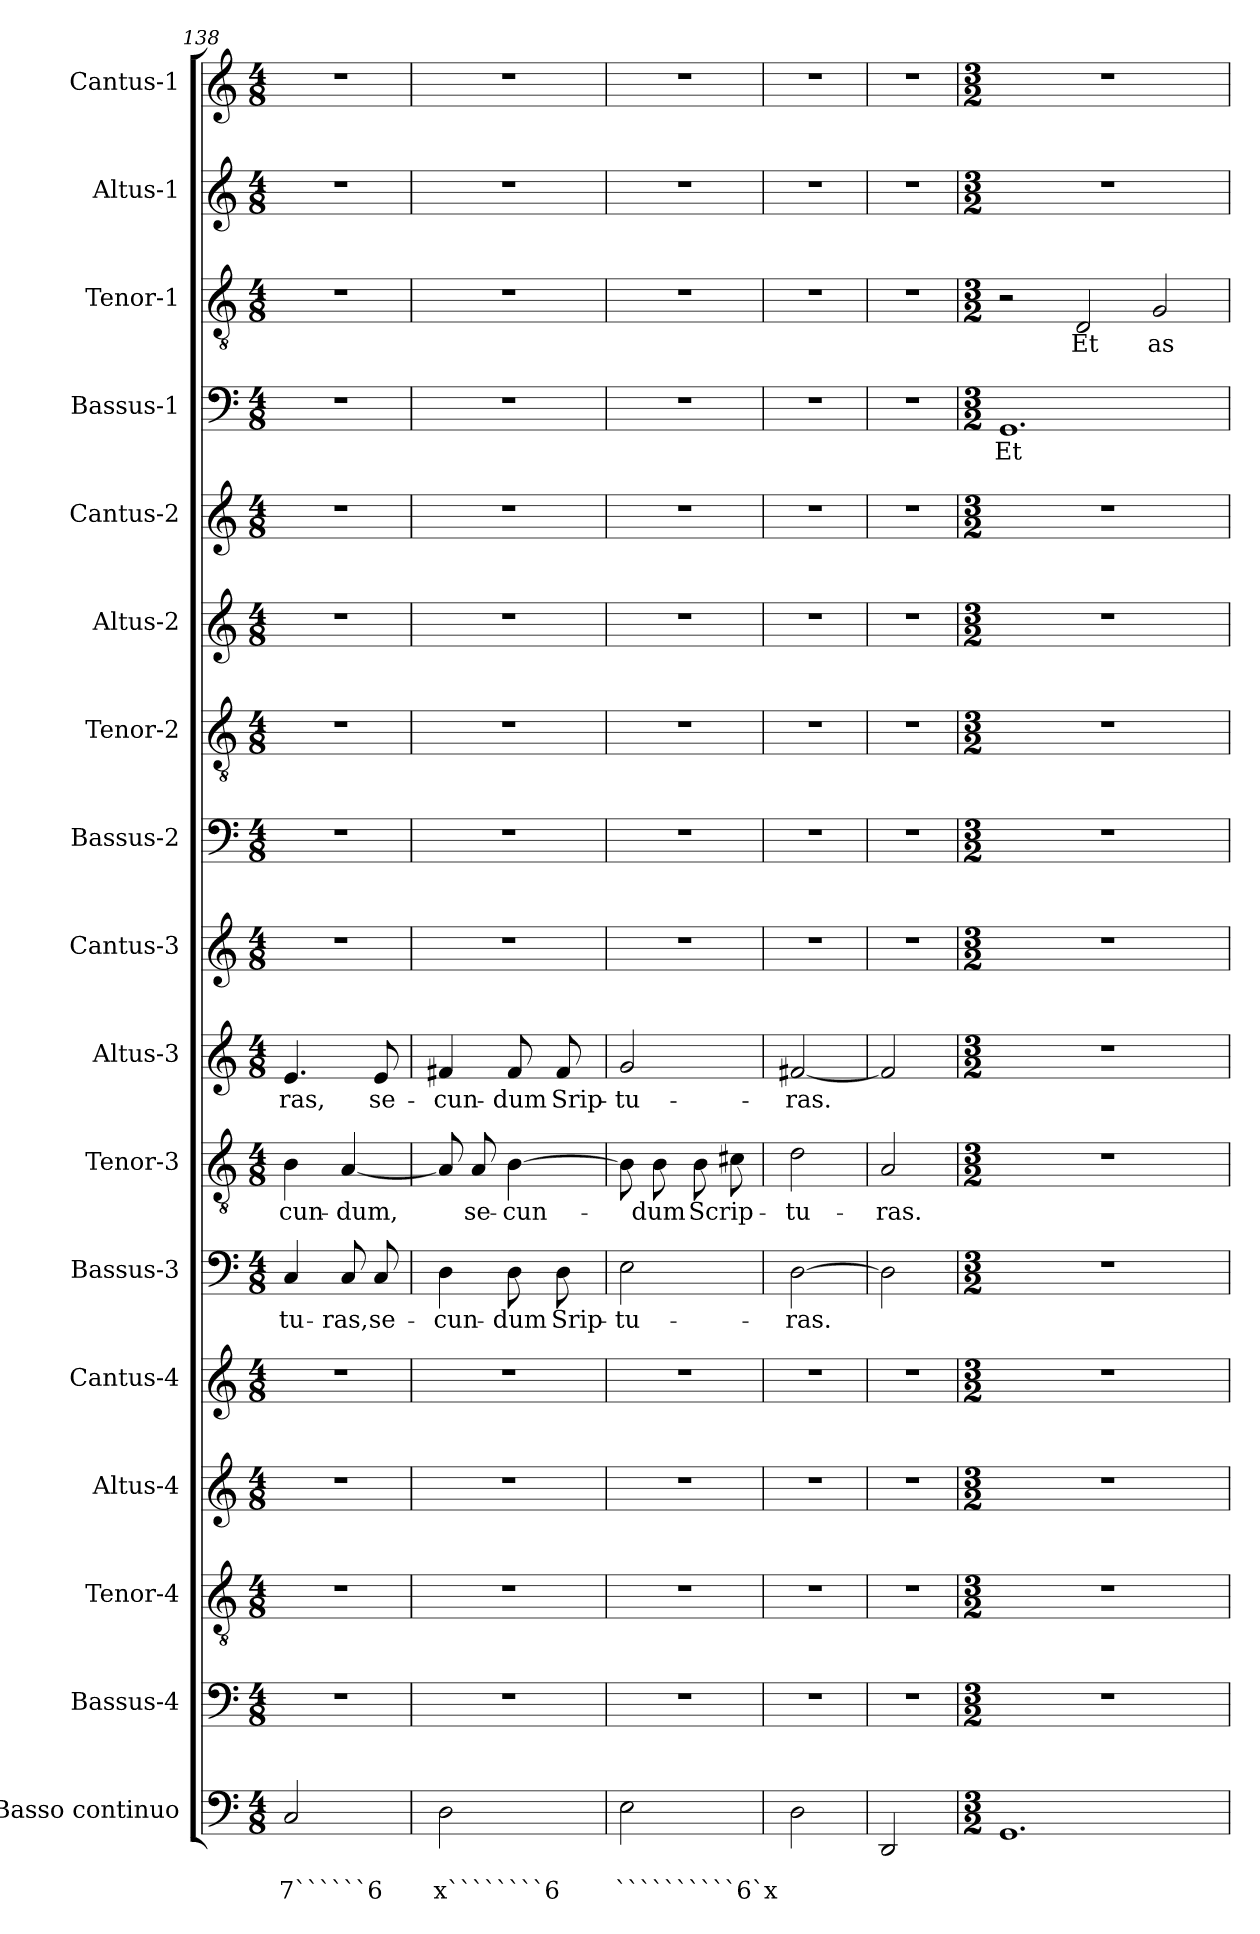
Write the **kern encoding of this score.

**kern	**text	**text	**kern	**kern	**kern	**kern	**kern	**text	**kern	**text	**kern	**text	**kern	**kern	**kern	**kern	**kern	**kern	**text	**kern	**text	**kern	**kern
*part17	*part17	*part17	*part16	*part15	*part14	*part13	*part12	*part12	*part11	*part11	*part10	*part10	*part9	*part8	*part7	*part6	*part5	*part4	*part4	*part3	*part3	*part2	*part1
*staff17	*staff17	*staff17	*staff16	*staff15	*staff14	*staff13	*staff12	*staff12	*staff11	*staff11	*staff10	*staff10	*staff9	*staff8	*staff7	*staff6	*staff5	*staff4	*staff4	*staff3	*staff3	*staff2	*staff1
*I"Basso continuo	*	*	*I"Bassus-4	*I"Tenor-4	*I"Altus-4	*I"Cantus-4	*I"Bassus-3	*	*I"Tenor-3	*	*I"Altus-3	*	*I"Cantus-3	*I"Bassus-2	*I"Tenor-2	*I"Altus-2	*I"Cantus-2	*I"Bassus-1	*	*I"Tenor-1	*	*I"Altus-1	*I"Cantus-1
*I'BC2	*	*	*I'B4	*I'T4	*I'A4	*I'C4	*I'B3	*	*I'T3	*	*I'A3	*	*I'C3	*I'B2	*I'T2	*I'A-2	*I'C2	*I'B1	*	*I'T1	*	*I'A1	*I'C1
*clefF4	*	*	*clefF4	*clefGv2	*clefG2	*clefG2	*clefF4	*	*clefGv2	*	*clefG2	*	*clefG2	*clefF4	*clefGv2	*clefG2	*clefG2	*clefF4	*	*clefGv2	*	*clefG2	*clefG2
*k[]	*	*	*k[]	*k[]	*k[]	*k[]	*k[]	*	*k[]	*	*k[]	*	*k[]	*k[]	*k[]	*k[]	*k[]	*k[]	*	*k[]	*	*k[]	*k[]
*C:	*	*	*C:	*C:	*C:	*C:	*C:	*	*C:	*	*C:	*	*C:	*C:	*C:	*C:	*C:	*C:	*	*C:	*	*C:	*C:
*M4/8	*	*	*M4/8	*M4/8	*M4/8	*M4/8	*M4/8	*	*M4/8	*	*M4/8	*	*M4/8	*M4/8	*M4/8	*M4/8	*M4/8	*M4/8	*	*M4/8	*	*M4/8	*M4/8
=138	=138	=138	=138	=138	=138	=138	=138	=138	=138	=138	=138	=138	=138	=138	=138	=138	=138	=138	=138	=138	=138	=138	=138
!	!	!LO:LY:b	!	!	!	!	!	!LO:LY:b	!	!LO:LY:b	!	!LO:LY:b	!	!	!	!	!	!	!	!	!	!	!
2C/	.	7``````6	2r	2r	2r	2r	4C/	-tu-	4B\	-cun-	4.e/	-ras,	2r	2r	2r	2r	2r	2r	.	2r	.	2r	2r
!	!	!	!	!	!	!	!	!LO:LY:b	!	!LO:LY:b	!	!	!	!	!	!	!	!	!	!	!	!	!
.	.	.	.	.	.	.	8C/	-ras,	[4A/	-dum,	.	.	.	.	.	.	.	.	.	.	.	.	.
!	!	!	!	!	!	!	!	!LO:LY:b	!	!	!	!LO:LY:b	!	!	!	!	!	!	!	!	!	!	!
.	.	.	.	.	.	.	8C/	se-	.	.	8e/	se-	.	.	.	.	.	.	.	.	.	.	.
=139	=139	=139	=139	=139	=139	=139	=139	=139	=139	=139	=139	=139	=139	=139	=139	=139	=139	=139	=139	=139	=139	=139	=139
!	!	!LO:LY:b	!	!	!	!	!	!LO:LY:b	!	!	!	!LO:LY:b	!	!	!	!	!	!	!	!	!	!	!
2D\	.	x````````6	2r	2r	2r	2r	4D\	-cun-	8A/]	.	4f#X/	-cun-	2r	2r	2r	2r	2r	2r	.	2r	.	2r	2r
!	!	!	!	!	!	!	!	!	!	!LO:LY:b	!	!	!	!	!	!	!	!	!	!	!	!	!
.	.	.	.	.	.	.	.	.	8A/	se-	.	.	.	.	.	.	.	.	.	.	.	.	.
!	!	!	!	!	!	!	!	!LO:LY:b	!	!LO:LY:b	!	!LO:LY:b	!	!	!	!	!	!	!	!	!	!	!
.	.	.	.	.	.	.	8D\	-dum	[4B\	-cun-	8f#/	-dum	.	.	.	.	.	.	.	.	.	.	.
!	!	!	!	!	!	!	!	!LO:LY:b	!	!	!	!LO:LY:b	!	!	!	!	!	!	!	!	!	!	!
.	.	.	.	.	.	.	8D\	Srip-	.	.	8f#/	Srip-	.	.	.	.	.	.	.	.	.	.	.
=140	=140	=140	=140	=140	=140	=140	=140	=140	=140	=140	=140	=140	=140	=140	=140	=140	=140	=140	=140	=140	=140	=140	=140
!	!	!LO:LY:b	!	!	!	!	!	!LO:LY:b	!	!	!	!LO:LY:b	!	!	!	!	!	!	!	!	!	!	!
2E\	.	``````````6`x	2r	2r	2r	2r	2E\	-tu-	8B\]	.	2g/	-tu-	2r	2r	2r	2r	2r	2r	.	2r	.	2r	2r
!	!	!	!	!	!	!	!	!	!	!LO:LY:b	!	!	!	!	!	!	!	!	!	!	!	!	!
.	.	.	.	.	.	.	.	.	8B\	-dum	.	.	.	.	.	.	.	.	.	.	.	.	.
!	!	!	!	!	!	!	!	!	!	!LO:LY:b	!	!	!	!	!	!	!	!	!	!	!	!	!
.	.	.	.	.	.	.	.	.	8B\	Scrip-	.	.	.	.	.	.	.	.	.	.	.	.	.
.	.	.	.	.	.	.	.	.	8c#X\	.	.	.	.	.	.	.	.	.	.	.	.	.	.
=141	=141	=141	=141	=141	=141	=141	=141	=141	=141	=141	=141	=141	=141	=141	=141	=141	=141	=141	=141	=141	=141	=141	=141
!	!	!	!	!	!	!	!	!LO:LY:b	!	!LO:LY:b	!	!LO:LY:b	!	!	!	!	!	!	!	!	!	!	!
2D\	.	.	2r	2r	2r	2r	[2D\	-ras.	2d\	-tu-	[2f#X/	-ras.	2r	2r	2r	2r	2r	2r	.	2r	.	2r	2r
=142	=142	=142	=142	=142	=142	=142	=142	=142	=142	=142	=142	=142	=142	=142	=142	=142	=142	=142	=142	=142	=142	=142	=142
!	!	!	!	!	!	!	!	!	!	!LO:LY:b	!	!	!	!	!	!	!	!	!	!	!	!	!
2DD/	.	.	2r	2r	2r	2r	2D\]	.	2A/	-ras.	2f#/]	.	2r	2r	2r	2r	2r	2r	.	2r	.	2r	2r
!!LO:LB:g=z
=143	=143	=143	=143	=143	=143	=143	=143	=143	=143	=143	=143	=143	=143	=143	=143	=143	=143	=143	=143	=143	=143	=143	=143
*M3/2	*	*	*M3/2	*M3/2	*M3/2	*M3/2	*M3/2	*	*M3/2	*	*M3/2	*	*M3/2	*M3/2	*M3/2	*M3/2	*M3/2	*M3/2	*	*M3/2	*	*M3/2	*M3/2
!	!	!	!	!	!	!	!	!	!	!	!	!	!	!	!	!	!	!	!LO:LY:b	!	!	!	!
1.GG	.	.	1.r	1.r	1.r	1.r	1.r	.	1.r	.	1.r	.	1.r	1.r	1.r	1.r	1.r	1.GG	Et	2r	.	1.r	1.r
!	!	!	!	!	!	!	!	!	!	!	!	!	!	!	!	!	!	!	!	!	!LO:LY:b	!	!
.	.	.	.	.	.	.	.	.	.	.	.	.	.	.	.	.	.	.	.	2D/	Et	.	.
!	!	!	!	!	!	!	!	!	!	!	!	!	!	!	!	!	!	!	!	!	!LO:LY:b	!	!
.	.	.	.	.	.	.	.	.	.	.	.	.	.	.	.	.	.	.	.	2G/	as-	.	.
=	=	=	=	=	=	=	=	=	=	=	=	=	=	=	=	=	=	=	=	=	=	=	=
*-	*-	*-	*-	*-	*-	*-	*-	*-	*-	*-	*-	*-	*-	*-	*-	*-	*-	*-	*-	*-	*-	*-	*-
